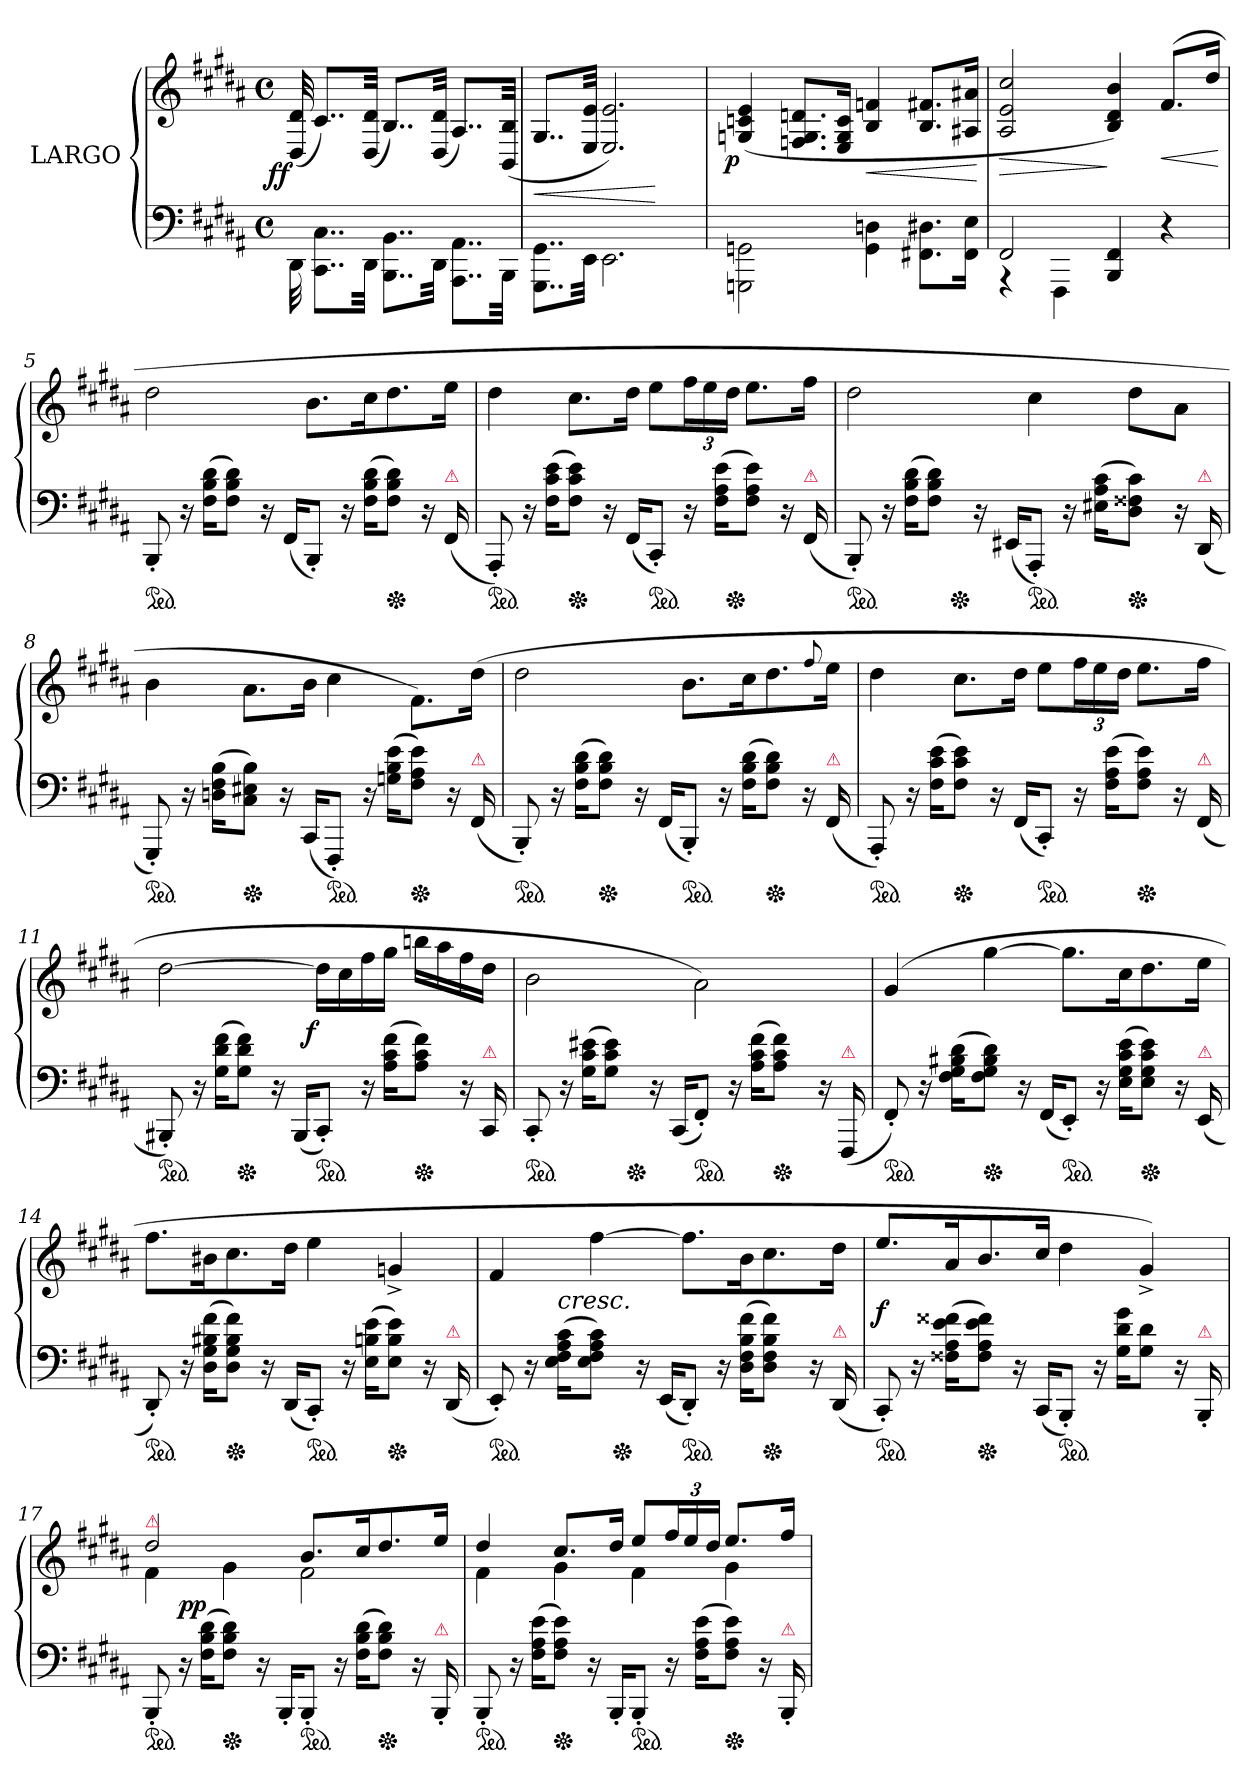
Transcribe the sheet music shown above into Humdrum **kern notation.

**kern	**kern	**dynam
*part1	*part1	*part1
*staff2	*staff1	*staff1/2
*I"LARGO	*	*
*clefF4	*clefG2	*
*k[f#c#g#d#a#]	*k[f#c#g#d#a#]	*
*B:	*B:	*
*M4/4	*M4/4	*
*met(c)	*met(c)	*
=1	=1	=1
!	!	!LO:DY:rj
32DD#\	(>32D#/ 32d#/	ff
8..CC#\ 8..C#\L	8..c#L)	.
32DD#\Jkk	(>32D#/ 32d#/Jkk	.
8..BBB\ 8..BB\L	8..B/L)	.
32DD#\Jkk	(>32D#/ 32d#/Jkk	.
8..AAA#\ 8..AA#\L	8..A#/L)	.
32BBB\Jkk	(>32BB/ 32B/Jkk	.
=2	=2	=2
8..GGG#\ 8..GG#\L	8..G#/L	<
32EE\Jkk	32E/ 32e/Jkk	.
2.EE\	2.E/ 2.e/)	.
.	.	[
=3	=3	=3
!	!	!LO:DY:rj
2GGGn\ 2GGn\	(>4Gn/ 4cn/ 4e/	p
.	8.Fn/ 8.G/ 8.dn/L	.
.	16E/ 16G/ 16c/Jk	.
4GG\ 4Dn\	4B/ 4fn/	<
8.FF#X\ 8.D#X\L	8.B/ 8.f#X/L	.
16FF# 16EJk	16A#X 16a#XJk	.
.	.	[
=4	=4	=4
*^	*	*
2FF#	4rAAA	2A#/ 2e/ 2cc#/	>
.	4FFF#	.	.
4rFyy	4BBB 4FF#	4B/ 4d#/ 4b/)	]
4r	4rAAAyy	(>8.f#L	<
.	.	16dd#Jk	.
*v	*v	*	*
.	.	[
=5	=5	=5
*ped	*	*
8BBB'	2dd#	.
16r	.	.
(>16F# 16B 16d#KL	.	.
8F# 8B 8d#J)	.	.
16r	.	.
(<16FF#KL	.	.
8BBB'J)	8.bL	.
16r	.	.
(>16F# 16B 16d#KL	16cc#K	.
*Xped	*	*
8F# 8B 8d#J)	8.dd#	.
16r	.	.
!LO:TX:a:color=crimson:t=⚠	!	!
(<16FF#	16eeJk	.
=6	=6	=6
*ped	*	*
8AAA#')	4dd#	.
16r	.	.
(>16F# 16c# 16eKL	.	.
*Xped	*	*
8F# 8c# 8eJ)	8.cc#L	.
16r	.	.
(<16FF#KL	16dd#Jk	.
*ped	*	*
8CC#'J)	8eeL	.
16r	24ff#L	.
.	24ee	.
(>16F# 16A# 16eKL	.	.
*Xped	*	*
.	24dd#JJ	.
8F# 8A# 8eJ)	8.eeL	.
16r	.	.
!LO:TX:a:color=crimson:t=⚠	!	!
(<16FF#	16ff#Jk	.
=7	=7	=7
*ped	*	*
*	*^	*
8BBB')	2dd#	4ryy	.
16r	.	.	.
(>16F# 16B 16d#KL	.	.	.
8F# 8B 8d#J)	.	16ryy	.
*Xped	*	*	*
.	.	2ryy	.
16r	.	.	.
(<16EE#XKL	.	.	.
*ped	*	*	*
8AAA#'J)	4cc#	.	.
16r	.	.	.
(>16E#X 16A# 16c#KL	.	.	.
*Xped	*	*	*
8D# 8F##X 8c#J)	8dd#L	.	.
.	.	8.ryy	.
16r	8a#J	.	.
!LO:TX:a:color=crimson:t=⚠	!	!	!
(<16DD#	.	.	.
*	*v	*v	*
=8	=8	=8
*ped	*	*
8GGG#')	4b	.
16r	.	.
(>16Dn 16F# 16BKL	.	.
*Xped	*	*
8C# 8E#X 8BJ)	8.a#\L	.
16r	.	.
(<16CC#KL	16bJk	.
*ped	*	*
8FFF#'J)	4cc#	.
16r	.	.
(>16Gn 16B 16eKL	.	.
*Xped	*	*
8F# 8A# 8eJ)	8.f#\L)	.
16r	.	.
!LO:TX:a:color=crimson:t=⚠	!	!
(<16FF#	(>16dd#Jk	.
=9	=9	=9
*ped	*	*
8BBB')	2dd#	.
16r	.	.
(>16F# 16B 16d#KL	.	.
*Xped	*	*
8F# 8B 8d#J)	.	.
16r	.	.
(<16FF#KL	.	.
*ped	*	*
8BBB'J)	8.bL	.
16r	.	.
(>16F# 16B 16d#KL	16cc#K	.
*Xped	*	*
8F# 8B 8d#J)	8.dd#	.
16r	.	.
.	8qqff#/	.
!LO:TX:a:color=crimson:t=⚠	!	!
(<16FF#	16eeJk	.
=10	=10	=10
*ped	*	*
8AAA#')	4dd#	.
16r	.	.
(>16F# 16c# 16eKL	.	.
*Xped	*	*
8F# 8c# 8eJ)	8.cc#L	.
16r	.	.
(<16FF#KL	16dd#Jk	.
*ped	*	*
8CC#'J)	8eeL	.
16r	24ff#L	.
.	24ee	.
(>16F# 16A# 16eKL	.	.
.	24dd#JJ	.
*Xped	*	*
8F# 8A# 8eJ)	8.eeL	.
16r	.	.
!LO:TX:a:color=crimson:t=⚠	!	!
(<16FF#	16ff#Jk	.
=11	=11	=11
*ped	*	*
8BBB#X')	[2dd#	.
16r	.	.
(>16G# 16d# 16f#KL	.	.
*Xped	*	*
8G# 8d# 8f#J)	.	.
16r	.	.
(<16BBB#KL	.	.
!	!	!LO:DY:rj
*ped	*	*
8CC#'J)	16dd#LL]	f
.	16cc#	.
16r	16ff#	.
(>16A# 16c# 16f#KL	16gg#JJ	.
*Xped	*	*
8A# 8c# 8f#J)	16bbnLL	.
.	16aa#	.
16r	16ff#	.
!LO:TX:a:color=crimson:t=⚠	!	!
16CC#	16dd#JJ	.
=12	=12	=12
*ped	*	*
*	*^	*
8CC#'	2b	4ryy	.
16r	.	.	.
(16G# 16c# 16e#XKL	.	.	.
8G# 8c# 8e#J)	.	16ryy	.
*Xped	*	*	*
.	.	2ryy	.
16r	.	.	.
(<16CC#KL	.	.	.
*ped	*	*	*
8FF#'J)	2a#\)	.	.
16r	.	.	.
(>16A# 16c# 16f#KL	.	.	.
*Xped	*	*	*
8A# 8c# 8f#J)	.	.	.
.	.	8.ryy	.
16r	.	.	.
!LO:TX:a:color=crimson:t=⚠	!	!	!
(<16FFF#	.	.	.
*	*v	*v	*
=13	=13	=13
*ped	*	*
8FF#')	(>4g#	.
16r	.	.
(16F# 16G# 16B#X 16d#KL	.	.
*Xped	*	*
8F# 8G# 8B# 8d#J)	[4gg#	.
16r	.	.
(<16FF#KL	.	.
*ped	*	*
8EE'J)	8.gg#L]	.
16r	.	.
(>16E 16G# 16c# 16eKL	16cc#K	.
*Xped	*	*
8E 8G# 8c# 8eJ)	8.dd#	.
16r	.	.
!LO:TX:a:color=crimson:t=⚠	!	!
(<16EE	16eeJk	.
=14	=14	=14
*ped	*	*
8DD#')	8.ff#L	.
16r	.	.
(>16D# 16G# 16B#X 16f#KL	16b#XK	.
*Xped	*	*
8D# 8G# 8B# 8f#J)	8.cc#	.
16r	.	.
(<16DD#KL	16dd#Jk	.
*ped	*	*
8CC#'J)	4ee	.
16r	.	.
(>16E 16Bn 16eKL	.	.
*Xped	*	*
8E 8B 8eJ)	4gn^<	.
16r	.	.
!LO:TX:a:color=crimson:t=⚠	!	!
(<16DD#	.	.
=15	=15	=15
*	*^	*
*ped	*	*	*
*	*	*^	*
8EE')	4f#	8.ryy	4ryy	.
16r	.	.	.	.
!	!	!LO:TX:c:i:t=cresc.	!	!
(>16E 16F# 16A# 16c#KL	.	2ryy	.	.
8E 8F# 8A# 8c#J)	[4ff#	.	16ryy	.
*Xped	*	*	*	*
.	.	.	2ryy	.
16r	.	.	.	.
(<16EEKL	.	.	.	.
*ped	*	*	*	*
8DD#'J)	8.ff#L]	.	.	.
16r	.	.	.	.
(>16D# 16F# 16B 16f#KL	16bK	4ryy	.	.
*Xped	*	*	*	*
8D# 8F# 8B 8f#J)	8.cc#	.	.	.
.	.	.	8.ryy	.
16r	.	.	.	.
!LO:TX:a:color=crimson:t=⚠	!	!	!	!
(<16DD#	16dd#Jk	16ryy	.	.
*	*v	*v	*v	*
=16	=16	=16
*ped	*	*
8CC#')	8.ee/L	f
16r	.	.
(>16F##X 16A# 16e 16f##XKL	16a#K	.
*Xped	*	*
8F## 8A# 8e 8f##J)	8.b	.
16r	.	.
(<16CC#KL	16cc#Jk	.
*ped	*	*
8BBB'J)	4dd#	.
16r	.	.
16G# 16d# 16g#KL	.	.
8G# 8d#J	4g#^<)	.
16r	.	.
!LO:TX:a:color=crimson:t=⚠	!	!
16BBB'	.	.
=17	=17	=17
*	*^	*
*	*	*^	*
!	!LO:TX:a:color=crimson:t=⚠	!	!	!
*ped	*	*	*	*
8BBB'	2dd#	4f#	8ryy	.
16r	.	.	2..ryy	pp
(>16F# 16B 16d#KL	.	.	.	.
*Xped	*	*	*	*
8F# 8B 8d#J)	.	4g#	.	.
16r	.	.	.	.
16BBB'KL	.	.	.	.
*ped	*	*	*	*
8BBB'J	8.bL	2f#	.	.
16r	.	.	.	.
(>16F# 16B 16d#KL	16cc#K	.	.	.
*Xped	*	*	*	*
8F# 8B 8d#J)	8.dd#	.	.	.
16r	.	.	.	.
!LO:TX:a:color=crimson:t=⚠	!	!	!	!
16BBB'	16eeJk	.	.	.
*	*	*v	*v	*
=18	=18	=18	=18
*ped	*	*	*
8BBB'	4dd#	4f#	.
16r	.	.	.
(>16F# 16A# 16eKL	.	.	.
*Xped	*	*	*
8F# 8A# 8eJ)	8.cc#L	4g#	.
16r	.	.	.
16BBB'KL	16dd#Jk	.	.
*ped	*	*	*
8BBB'J	8eeL	4f#	.
16r	24ff#L	.	.
.	24ee	.	.
(>16F# 16A# 16eKL	.	.	.
.	24dd#JJ	.	.
*Xped	*	*	*
8F# 8A# 8eJ)	8.eeL	4g#	.
16r	.	.	.
!LO:TX:a:color=crimson:t=⚠	!	!	!
16BBB'	16ff#Jk	.	.
*	*v	*v	*
=	=	=
*-	*-	*-
